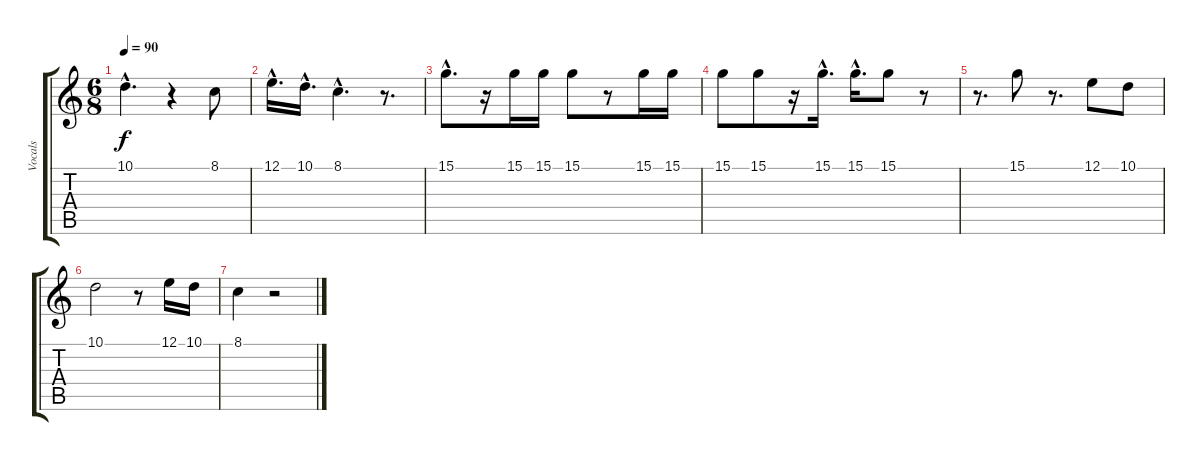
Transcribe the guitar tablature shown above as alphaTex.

\track ("Vocals" "Vocals") {instrument lead6voice}
\staff {score tabs}
\tuning (E4 B3 G3 D3 A2 E2) {hide}
\ts (6 8)
\tempo 90
\clef g2
\ks c
10.1{hac t}.4{d dy f} r.4 8.1.8 |
12.1{hac}.16{d} 10.1{hac}.16{d} 8.1{hac}.4{d} r.8{d} |
15.1{hac}.8{d} r.16 15.1.16 15.1.16 15.1.8 r.8 15.1.16 15.1.16 |
15.1.8 15.1.8 r.16 15.1{hac}.16{d} 15.1{hac}.16{d} 15.1.8 r.8 |
r.8{d} 15.1.8 r.8{d} 12.1.8 10.1.8 |
10.1.2 r.8 12.1.16 10.1.16 |
8.1.4 r.2
